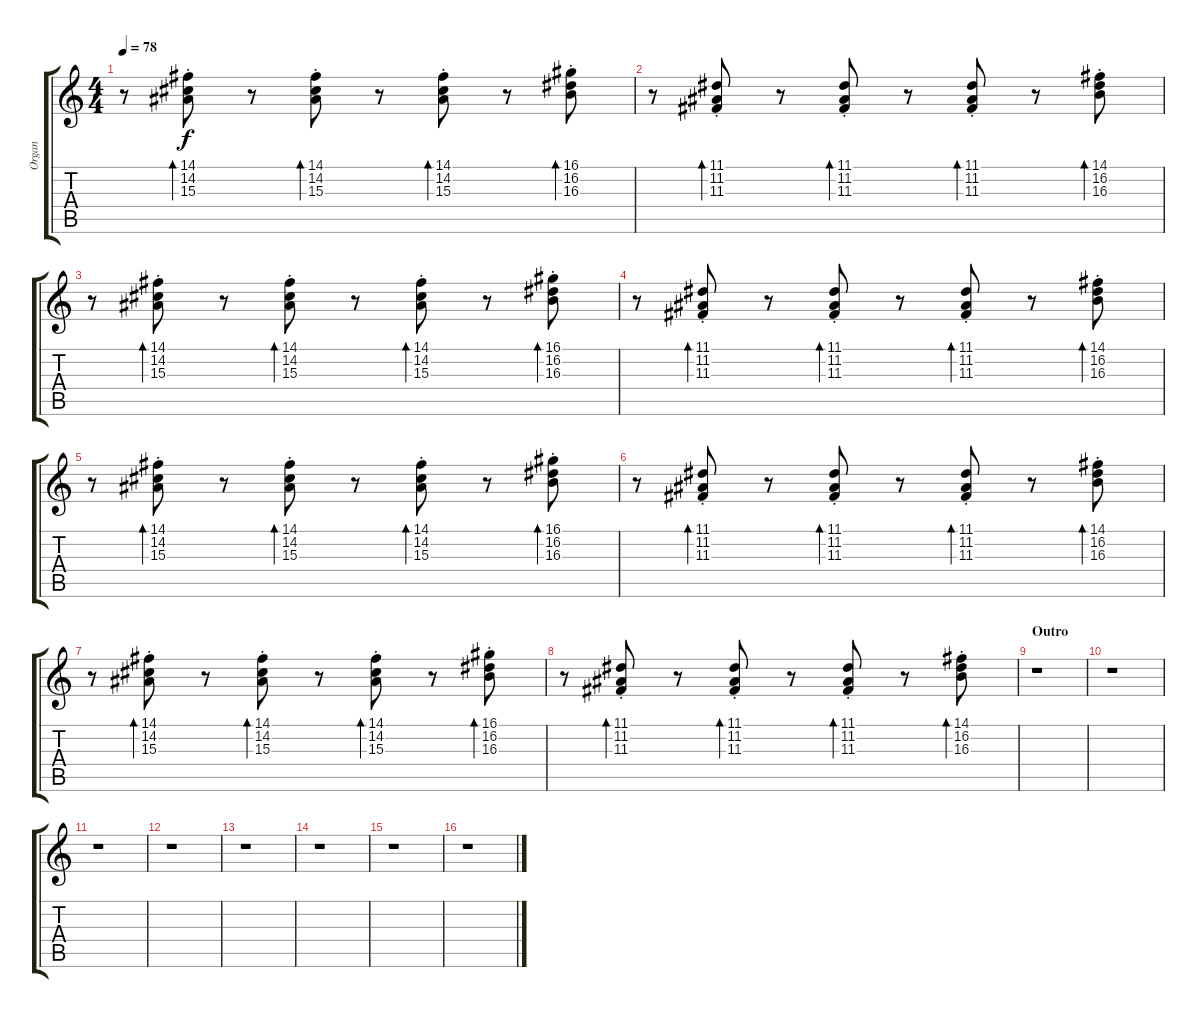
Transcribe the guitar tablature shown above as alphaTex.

\track ("Organ" "Organ") {instrument rockorgan}
\staff {score tabs}
\tuning (E4 B3 G3 D3 A2 E2) {hide}
\ts (4 4)
\tempo 78
\clef g2
\ks c
r.8{dy f} (14.1{st} 14.2{st} 15.3{st}).8{bd 60} r.8 (14.1{st} 14.2{st} 15.3{st}).8{bd 60} r.8 (14.1{st} 14.2{st} 15.3{st}).8{bd 60} r.8 (16.1{st} 16.2{st} 16.3{st}).8{bd 60} |
r.8 (11.1{st} 11.2{st} 11.3{st}).8{bd 60} r.8 (11.1{st} 11.2{st} 11.3{st}).8{bd 60} r.8 (11.1{st} 11.2{st} 11.3{st}).8{bd 60} r.8 (14.1{st} 16.2{st} 16.3{st}).8{bd 60} |
r.8 (14.1{st} 14.2{st} 15.3{st}).8{bd 60} r.8 (14.1{st} 14.2{st} 15.3{st}).8{bd 60} r.8 (14.1{st} 14.2{st} 15.3{st}).8{bd 60} r.8 (16.1{st} 16.2{st} 16.3{st}).8{bd 60} |
r.8 (11.1{st} 11.2{st} 11.3{st}).8{bd 60} r.8 (11.1{st} 11.2{st} 11.3{st}).8{bd 60} r.8 (11.1{st} 11.2{st} 11.3{st}).8{bd 60} r.8 (14.1{st} 16.2{st} 16.3{st}).8{bd 60} |
r.8 (14.1{st} 14.2{st} 15.3{st}).8{bd 60} r.8 (14.1{st} 14.2{st} 15.3{st}).8{bd 60} r.8 (14.1{st} 14.2{st} 15.3{st}).8{bd 60} r.8 (16.1{st} 16.2{st} 16.3{st}).8{bd 60} |
r.8 (11.1{st} 11.2{st} 11.3{st}).8{bd 60} r.8 (11.1{st} 11.2{st} 11.3{st}).8{bd 60} r.8 (11.1{st} 11.2{st} 11.3{st}).8{bd 60} r.8 (14.1{st} 16.2{st} 16.3{st}).8{bd 60} |
r.8 (14.1{st} 14.2{st} 15.3{st}).8{bd 60} r.8 (14.1{st} 14.2{st} 15.3{st}).8{bd 60} r.8 (14.1{st} 14.2{st} 15.3{st}).8{bd 60} r.8 (16.1{st} 16.2{st} 16.3{st}).8{bd 60} |
r.8 (11.1{st} 11.2{st} 11.3{st}).8{bd 60} r.8 (11.1{st} 11.2{st} 11.3{st}).8{bd 60} r.8 (11.1{st} 11.2{st} 11.3{st}).8{bd 60} r.8 (14.1{st} 16.2{st} 16.3{st}).8{bd 60} |
\section ("" "Outro")
r.1 |
r.1 |
r.1 |
r.1 |
r.1 |
r.1 |
r.1 |
r.1
